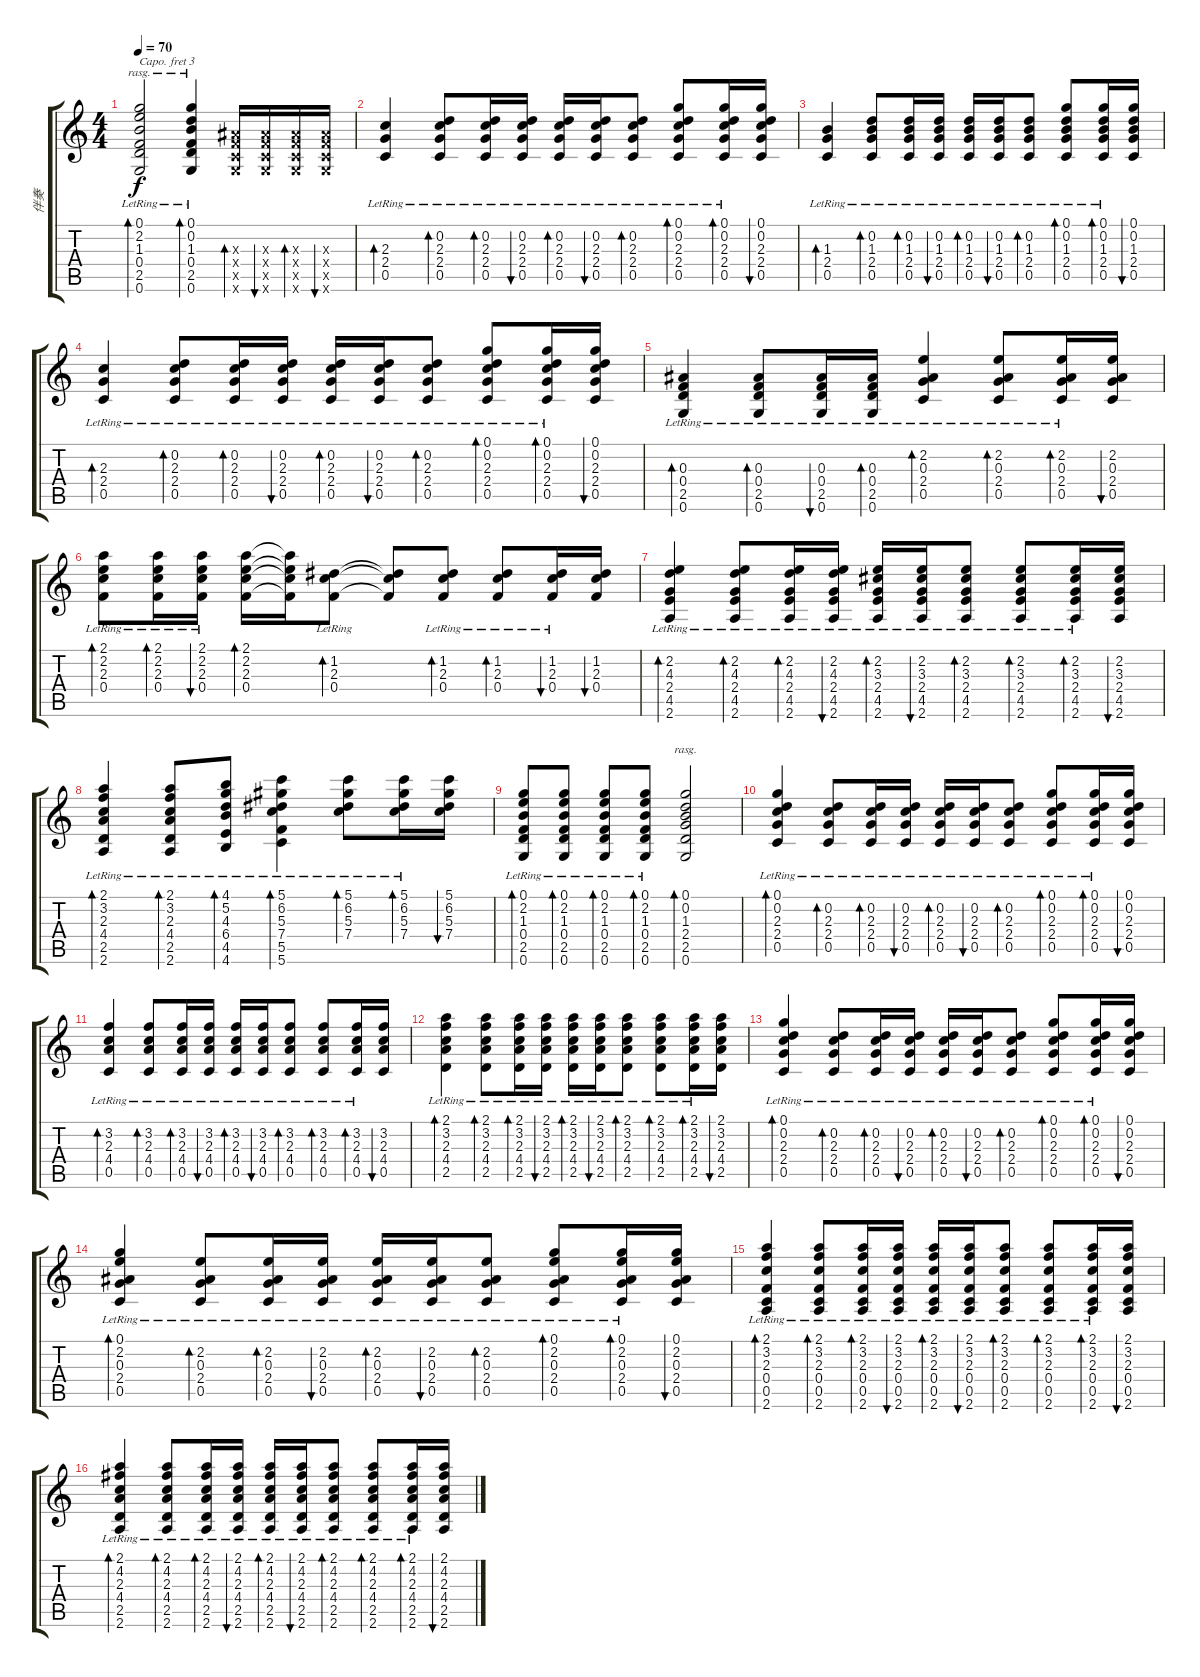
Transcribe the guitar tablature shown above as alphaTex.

\track ("伴奏" "伴奏") {instrument acousticguitarsteel}
\staff {score tabs}
\capo 3
\tuning (E4 B3 G3 D3 A2 E2) {hide}
\ts (4 4)
\tempo 70
\clef g2
\ks c
(0.1{lr} 2.2{lr} 1.3{lr} 0.4{lr} 2.5{lr} 0.6{lr}).2{bd 240 rasg ii dy f} (0.1{lr} 0.2{lr} 1.3{lr} 0.4{lr} 2.5{lr} 0.6{lr}).4{bd 240 rasg ii} (0.3{x} 0.4{x} 0.5{x} 0.6{x}).16{bd 60} (0.3{x} 0.4{x} 0.5{x} 0.6{x}).16{bu 60} (0.3{x} 0.4{x} 0.5{x} 0.6{x}).16{bd 30} (0.3{x} 0.4{x} 0.5{x} 0.6{x}).16{bu 30} |
(2.3{lr} 2.4{lr} 0.5{lr}).4{bd 30} (0.2{lr} 2.3{lr} 2.4{lr} 0.5{lr}).8{bd 30} (0.2{lr} 2.3{lr} 2.4{lr} 0.5{lr}).16{bd 30} (0.2{lr} 2.3{lr} 2.4{lr} 0.5{lr}).16{bu 30} (0.2{lr} 2.3{lr} 2.4{lr} 0.5{lr}).16{bd 30} (0.2{lr} 2.3{lr} 2.4{lr} 0.5{lr}).16{bu 30} (0.2{lr} 2.3{lr} 2.4{lr} 0.5{lr}).8{bd 30} (0.1{lr} 0.2{lr} 2.3{lr} 2.4{lr} 0.5{lr}).8{bd 30} (0.1{lr} 0.2{lr} 2.3{lr} 2.4{lr} 0.5{lr}).16{bd 30} (0.1 0.2 2.3 2.4 0.5).16{bu 30} |
(1.3{lr} 2.4{lr} 0.5{lr}).4{bd 30} (0.2{lr} 1.3{lr} 2.4{lr} 0.5{lr}).8{bd 30} (0.2{lr} 1.3{lr} 2.4{lr} 0.5{lr}).16{bd 30} (0.2{lr} 1.3{lr} 2.4{lr} 0.5{lr}).16{bu 30} (0.2{lr} 1.3{lr} 2.4{lr} 0.5{lr}).16{bd 30} (0.2{lr} 1.3{lr} 2.4{lr} 0.5{lr}).16{bu 30} (0.2{lr} 1.3{lr} 2.4{lr} 0.5{lr}).8{bd 30} (0.1{lr} 0.2{lr} 1.3{lr} 2.4{lr} 0.5{lr}).8{bd 30} (0.1{lr} 0.2{lr} 1.3{lr} 2.4{lr} 0.5{lr}).16{bd 30} (0.1 0.2 1.3 2.4 0.5).16{bu 30} |
(2.3{lr} 2.4{lr} 0.5{lr}).4{bd 30} (0.2{lr} 2.3{lr} 2.4{lr} 0.5{lr}).8{bd 30} (0.2{lr} 2.3{lr} 2.4{lr} 0.5{lr}).16{bd 30} (0.2{lr} 2.3{lr} 2.4{lr} 0.5{lr}).16{bu 30} (0.2{lr} 2.3{lr} 2.4{lr} 0.5{lr}).16{bd 30} (0.2{lr} 2.3{lr} 2.4{lr} 0.5{lr}).16{bu 30} (0.2{lr} 2.3{lr} 2.4{lr} 0.5{lr}).8{bd 30} (0.1{lr} 0.2{lr} 2.3{lr} 2.4{lr} 0.5{lr}).8{bd 30} (0.1{lr} 0.2{lr} 2.3{lr} 2.4{lr} 0.5{lr}).16{bd 30} (0.1 0.2 2.3 2.4 0.5).16{bu 30} |
(0.3{lr} 0.4{lr} 2.5{lr} 0.6{lr}).4{bd 60} (0.3{lr} 0.4{lr} 2.5{lr} 0.6{lr}).8{bd 60} (0.3{lr} 0.4{lr} 2.5{lr} 0.6{lr}).16{bu 60} (0.3{lr} 0.4{lr} 2.5{lr} 0.6{lr}).16{bd 60} (2.2{lr} 0.3{lr} 2.4{lr} 0.5{lr}).4{bd 60} (2.2{lr} 0.3{lr} 2.4{lr} 0.5{lr}).8{bd 60} (2.2{lr} 0.3{lr} 2.4{lr} 0.5{lr}).16{bd 60} (2.2 0.3 2.4 0.5).16{bu 60} |
(2.1{lr} 2.2{lr} 2.3{lr} 0.4{lr}).8{bd 60} (2.1{lr} 2.2{lr} 2.3{lr} 0.4{lr}).16{bd 60} (2.1{lr} 2.2{lr} 2.3{lr} 0.4{lr}).16{bu 60} (2.1 2.2 2.3 0.4).16{bd 60} (2.1{t} 2.2{t} 2.3{t} 0.4{t}).16 (1.2{lr} 2.3{lr} 0.4{lr}).8{bd 60} (1.2{t} 2.3{t} 0.4{t}).8 (1.2{lr} 2.3{lr} 0.4{lr}).8{bd 60} (1.2{lr} 2.3{lr} 0.4{lr}).8{bd 60} (1.2{lr} 2.3{lr} 0.4{lr}).16{bu 60} (1.2 2.3 0.4).16{bu 60} |
(2.2{lr} 4.3{lr} 2.4{lr} 4.5{lr} 2.6{lr}).4{bd 60} (2.2{lr} 4.3{lr} 2.4{lr} 4.5{lr} 2.6{lr}).8{bd 60} (2.2{lr} 4.3{lr} 2.4{lr} 4.5{lr} 2.6{lr}).16{bd 60} (2.2{lr} 4.3{lr} 2.4{lr} 4.5{lr} 2.6{lr}).16{bu 60} (2.2{lr} 3.3{lr} 2.4{lr} 4.5{lr} 2.6{lr}).16{bd 60} (2.2{lr} 3.3{lr} 2.4{lr} 4.5{lr} 2.6{lr}).16{bu 60} (2.2{lr} 3.3{lr} 2.4{lr} 4.5{lr} 2.6{lr}).8{bd 60} (2.2{lr} 3.3{lr} 2.4{lr} 4.5{lr} 2.6{lr}).8{bd 60} (2.2{lr} 3.3{lr} 2.4{lr} 4.5{lr} 2.6{lr}).16{bd 60} (2.2 3.3 2.4 4.5 2.6).16{bu 60} |
(2.1{lr} 3.2{lr} 2.3{lr} 4.4{lr} 2.5{lr} 2.6{lr}).4{bd 60} (2.1{lr} 3.2{lr} 2.3{lr} 4.4{lr} 2.5{lr} 2.6{lr}).8{bd 60} (4.1{lr} 5.2{lr} 4.3{lr} 6.4{lr} 4.5{lr} 4.6{lr}).8{bd 60} (5.1{lr} 6.2{lr} 5.3{lr} 7.4{lr} 5.5{lr} 5.6{lr}).4{bd 60} (5.1{lr} 6.2{lr} 5.3{lr} 7.4{lr}).8{bd 60} (5.1{lr} 6.2{lr} 5.3{lr} 7.4{lr}).16{bd 60} (5.1 6.2 5.3 7.4).16{bu 60} |
(0.1{lr} 2.2{lr} 1.3{lr} 0.4{lr} 2.5{lr} 0.6{lr}).8{bd 60} (0.1{lr} 2.2{lr} 1.3{lr} 0.4{lr} 2.5{lr} 0.6{lr}).8{bd 60} (0.1{lr} 2.2{lr} 1.3{lr} 0.4{lr} 2.5{lr} 0.6{lr}).8{bd 60} (0.1{lr} 2.2{lr} 1.3{lr} 0.4{lr} 2.5{lr} 0.6{lr}).8{bd 60} (0.1 0.2 1.3 2.4 2.5 0.6).2{bd 240 rasg ii} |
(0.1{lr} 0.2{lr} 2.3{lr} 2.4{lr} 0.5{lr}).4{bd 30} (0.2{lr} 2.3{lr} 2.4{lr} 0.5{lr}).8{bd 30} (0.2{lr} 2.3{lr} 2.4{lr} 0.5{lr}).16{bd 30} (0.2{lr} 2.3{lr} 2.4{lr} 0.5{lr}).16{bu 30} (0.2{lr} 2.3{lr} 2.4{lr} 0.5{lr}).16{bd 30} (0.2{lr} 2.3{lr} 2.4{lr} 0.5{lr}).16{bu 30} (0.2{lr} 2.3{lr} 2.4{lr} 0.5{lr}).8{bd 30} (0.1{lr} 0.2{lr} 2.3{lr} 2.4{lr} 0.5{lr}).8{bd 30} (0.1{lr} 0.2{lr} 2.3{lr} 2.4{lr} 0.5{lr}).16{bd 30} (0.1 0.2 2.3 2.4 0.5).16{bu 30} |
(3.2{lr} 2.3{lr} 4.4{lr} 0.5{lr}).4{bd 30} (3.2{lr} 2.3{lr} 4.4{lr} 0.5{lr}).8{bd 30} (3.2{lr} 2.3{lr} 4.4{lr} 0.5{lr}).16{bd 30} (3.2{lr} 2.3{lr} 4.4{lr} 0.5{lr}).16{bu 30} (3.2{lr} 2.3{lr} 4.4{lr} 0.5{lr}).16{bd 30} (3.2{lr} 2.3{lr} 4.4{lr} 0.5{lr}).16{bu 30} (3.2{lr} 2.3{lr} 4.4{lr} 0.5{lr}).8{bd 30} (3.2{lr} 2.3{lr} 4.4{lr} 0.5{lr}).8{bd 30} (3.2{lr} 2.3{lr} 4.4{lr} 0.5{lr}).16{bd 30} (3.2 2.3 4.4 0.5).16{bu 30} |
(2.1{lr} 3.2{lr} 2.3{lr} 4.4{lr} 2.5{lr}).4{bd 30} (2.1{lr} 3.2{lr} 2.3{lr} 4.4{lr} 2.5{lr}).8{bd 30} (2.1{lr} 3.2{lr} 2.3{lr} 4.4{lr} 2.5{lr}).16{bd 30} (2.1{lr} 3.2{lr} 2.3{lr} 4.4{lr} 2.5{lr}).16{bu 30} (2.1{lr} 3.2{lr} 2.3{lr} 4.4{lr} 2.5{lr}).16{bd 30} (2.1{lr} 3.2{lr} 2.3{lr} 4.4{lr} 2.5{lr}).16{bu 30} (2.1{lr} 3.2{lr} 2.3{lr} 4.4{lr} 2.5{lr}).8{bd 30} (2.1{lr} 3.2{lr} 2.3{lr} 4.4{lr} 2.5{lr}).8{bd 30} (2.1{lr} 3.2{lr} 2.3{lr} 4.4{lr} 2.5{lr}).16{bd 30} (2.1 3.2 2.3 4.4 2.5).16{bu 30} |
(0.1{lr} 0.2{lr} 2.3{lr} 2.4{lr} 0.5{lr}).4{bd 30} (0.2{lr} 2.3{lr} 2.4{lr} 0.5{lr}).8{bd 30} (0.2{lr} 2.3{lr} 2.4{lr} 0.5{lr}).16{bd 30} (0.2{lr} 2.3{lr} 2.4{lr} 0.5{lr}).16{bu 30} (0.2{lr} 2.3{lr} 2.4{lr} 0.5{lr}).16{bd 30} (0.2{lr} 2.3{lr} 2.4{lr} 0.5{lr}).16{bu 30} (0.2{lr} 2.3{lr} 2.4{lr} 0.5{lr}).8{bd 30} (0.1{lr} 0.2{lr} 2.3{lr} 2.4{lr} 0.5{lr}).8{bd 30} (0.1{lr} 0.2{lr} 2.3{lr} 2.4{lr} 0.5{lr}).16{bd 30} (0.1 0.2 2.3 2.4 0.5).16{bu 30} |
(0.1{lr} 2.2{lr} 0.3{lr} 2.4{lr} 0.5{lr}).4{bd 30} (2.2{lr} 0.3{lr} 2.4{lr} 0.5{lr}).8{bd 30} (2.2{lr} 0.3{lr} 2.4{lr} 0.5{lr}).16{bd 30} (2.2{lr} 0.3{lr} 2.4{lr} 0.5{lr}).16{bu 30} (2.2{lr} 0.3{lr} 2.4{lr} 0.5{lr}).16{bd 30} (2.2{lr} 0.3{lr} 2.4{lr} 0.5{lr}).16{bu 30} (2.2{lr} 0.3{lr} 2.4{lr} 0.5{lr}).8{bd 30} (0.1{lr} 2.2{lr} 0.3{lr} 2.4{lr} 0.5{lr}).8{bd 30} (0.1{lr} 2.2{lr} 0.3{lr} 2.4{lr} 0.5{lr}).16{bd 30} (0.1 2.2 0.3 2.4 0.5).16{bu 30} |
(2.1{lr} 3.2{lr} 2.3{lr} 0.4{lr} 0.5{lr} 2.6{lr}).4{bd 30} (2.1{lr} 3.2{lr} 2.3{lr} 0.4{lr} 0.5{lr} 2.6{lr}).8{bd 30} (2.1{lr} 3.2{lr} 2.3{lr} 0.4{lr} 0.5{lr} 2.6{lr}).16{bd 30} (2.1{lr} 3.2{lr} 2.3{lr} 0.4{lr} 0.5{lr} 2.6{lr}).16{bu 30} (2.1{lr} 3.2{lr} 2.3{lr} 0.4{lr} 0.5{lr} 2.6{lr}).16{bd 30} (2.1{lr} 3.2{lr} 2.3{lr} 0.4{lr} 0.5{lr} 2.6{lr}).16{bu 30} (2.1{lr} 3.2{lr} 2.3{lr} 0.4{lr} 0.5{lr} 2.6{lr}).8{bd 30} (2.1{lr} 3.2{lr} 2.3{lr} 0.4{lr} 0.5{lr} 2.6{lr}).8{bd 30} (2.1{lr} 3.2{lr} 2.3{lr} 0.4{lr} 0.5{lr} 2.6{lr}).16{bd 30} (2.1 3.2 2.3 0.4 0.5 2.6).16{bu 30} |
(2.1{lr} 4.2{lr} 2.3{lr} 4.4{lr} 2.5{lr} 2.6{lr}).4{bd 60} (2.1{lr} 4.2{lr} 2.3{lr} 4.4{lr} 2.5{lr} 2.6{lr}).8{bd 60} (2.1{lr} 4.2{lr} 2.3{lr} 4.4{lr} 2.5{lr} 2.6{lr}).16{bd 60} (2.1{lr} 4.2{lr} 2.3{lr} 4.4{lr} 2.5{lr} 2.6{lr}).16{bu 60} (2.1{lr} 4.2{lr} 2.3{lr} 4.4{lr} 2.5{lr} 2.6{lr}).16{bd 60} (2.1{lr} 4.2{lr} 2.3{lr} 4.4{lr} 2.5{lr} 2.6{lr}).16{bu 60} (2.1{lr} 4.2{lr} 2.3{lr} 4.4{lr} 2.5{lr} 2.6{lr}).8{bd 60} (2.1{lr} 4.2{lr} 2.3{lr} 4.4{lr} 2.5{lr} 2.6{lr}).8{bd 60} (2.1{lr} 4.2{lr} 2.3{lr} 4.4{lr} 2.5{lr} 2.6{lr}).16{bd 60} (2.1 4.2 2.3 4.4 2.5 2.6).16{bu 60}
